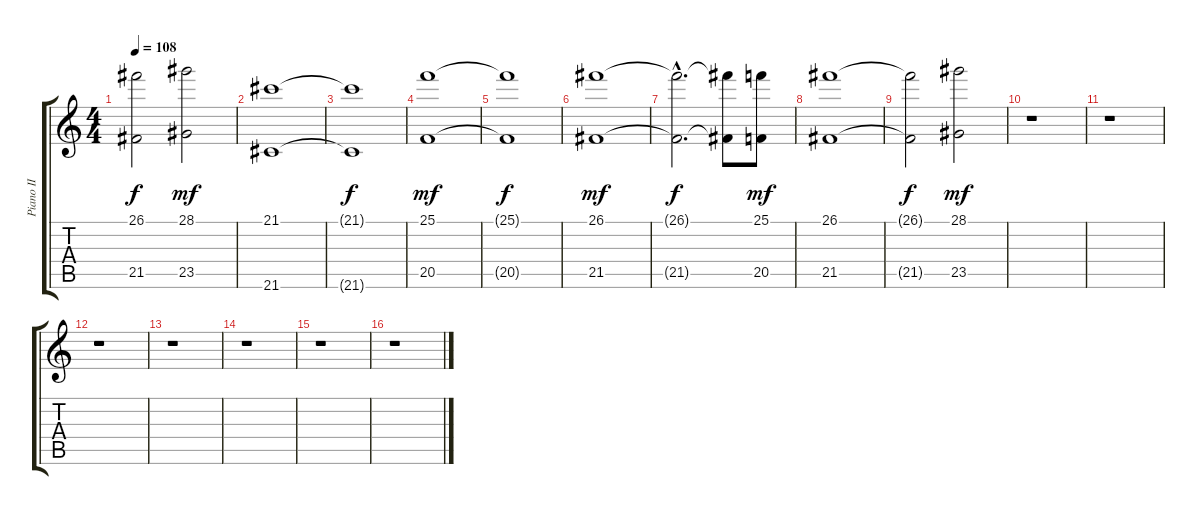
\track ("Piano II" "Piano II") {instrument synthstrings1}
\staff {score tabs}
\tuning (E4 B3 G3 D3 A2 E2) {hide}
\ts (4 4)
\tempo 108
\clef g2
\ks c
(26.1{t} 21.5{t}).2{dy f} (28.1 23.5).2{dy mf} |
(21.1 21.6).1{volume 10} |
(21.1{t} 21.6{t}).1{dy f} |
(25.1 20.5).1{dy mf volume 9} |
(25.1{t} 20.5{t}).1{dy f} |
(26.1 21.5).1{dy mf volume 10} |
(26.1{hac t} 21.5{hac t}).2{d dy f} (26.1{t} 21.5{t}).8 (25.1 20.5).8{dy mf} |
(26.1 21.5).1 |
(26.1{t} 21.5{t}).2{dy f} (28.1 23.5).2{dy mf} |
r.1 |
r.1 |
r.1 |
r.1 |
r.1 |
r.1 |
r.1
